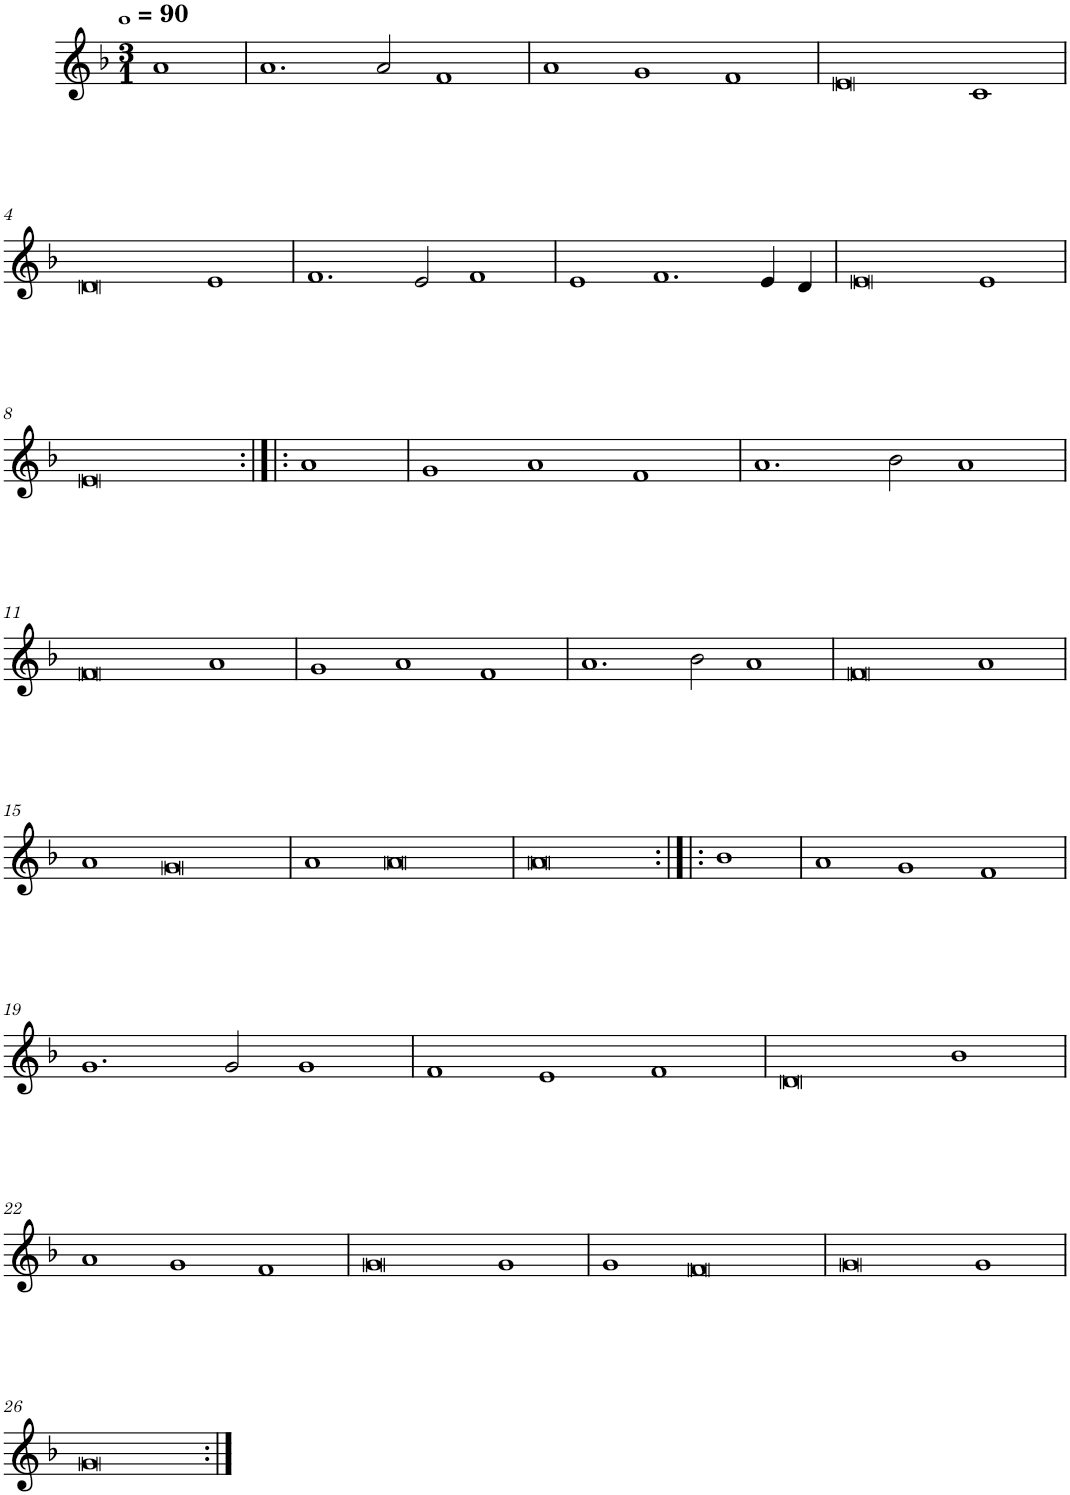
**kern
*part1
*staff1
*I"Quatre parties
*clefG2
*k[b-]
*M3/1
*MM360
=
1a
=1
1.a
2a/
1f
=2
1a
1g
1f
=3
0e
1c
!!LO:LB:g=z
=4
0d
1e
=5
1.f
2e/
1f
=6
1e
1.f
4e/
4d/
=7
0e
1e
!!LO:LB:g=z
=8
0e
1a
=9
1g
1a
1f
=10
1.a
2b-\
1a
!!LO:LB:g=z
=11
0f
1a
=12
1g
1a
1f
=13
1.a
2b-\
1a
=14
0f
1a
!!LO:LB:g=z
=15
1a
0g
=16
1a
0a
=17
0a
1b-
=18
1a
1g
1f
!!LO:LB:g=z
=19
1.g
2g/
1g
=20
1f
1e
1f
=21
0d
1b-
!!LO:LB:g=z
=22
1a
1g
1f
=23
0g
1g
=24
1g
0f
=25
0g
1g
!!LO:LB:g=z
=26
0g
=:|!
*-
